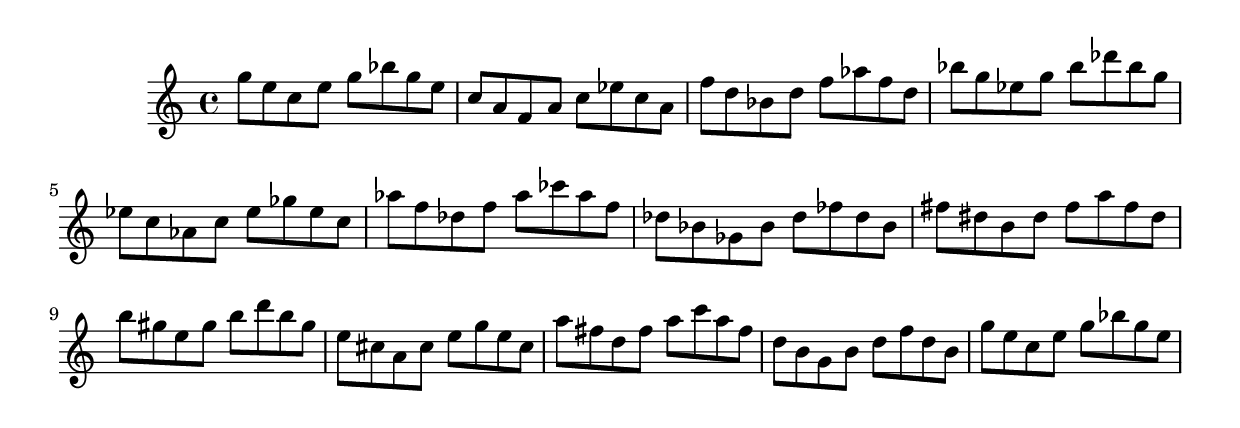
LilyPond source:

\version "2.16.0"
\language "english"
\relative c' {
g=''8 e c e g bf g e 
c=''8 a f a c ef c a 
f=''8 d bf d f af f d 
bf=''8 g ef g bf df bf g 
ef=''8 c af c ef gf ef c 
af=''8 f df f af cf af f 
df=''8 bf gf bf df ff df bf 
fs=''8 ds b ds fs a fs ds 
b=''8 gs e gs b d b gs 
e=''8 cs a cs e g e cs 
a=''8 fs d fs a c a fs 
d=''8 b g b d f d b 
g=''8 e c e g bf g e 
}